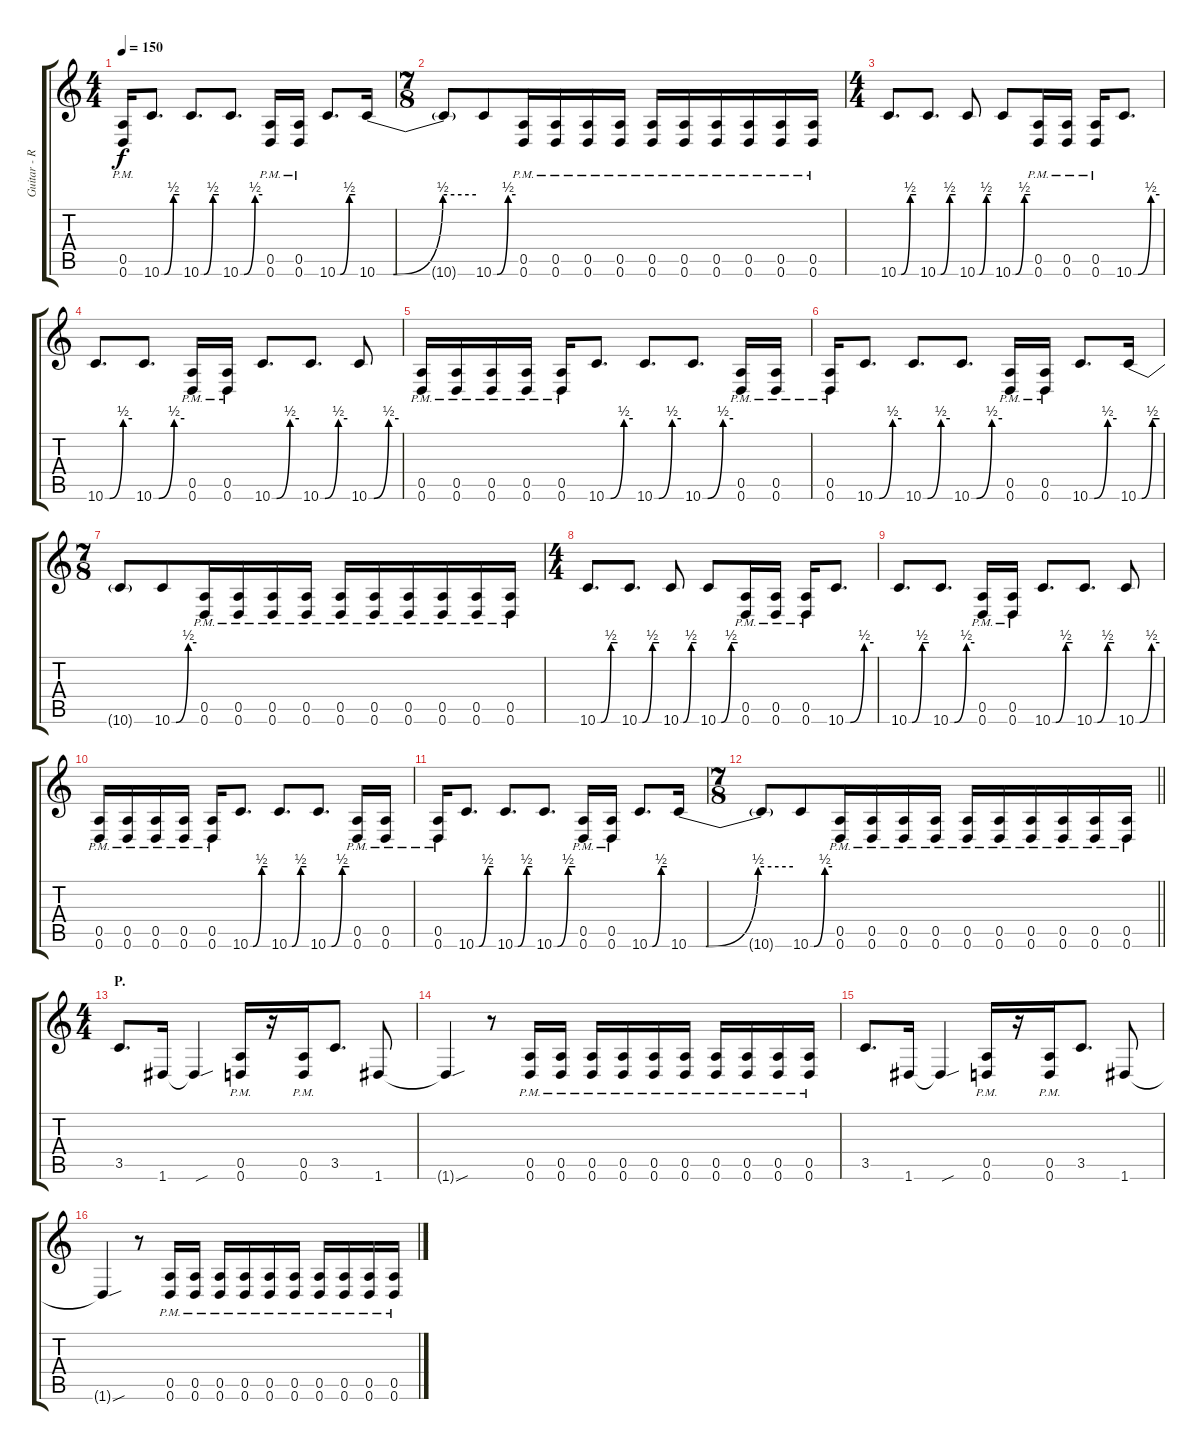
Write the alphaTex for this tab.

\track ("Guitar - Right" "Guitar - R") {instrument distortionguitar}
\staff {score tabs}
\tuning (E4 B3 G3 D3 A2 D2) {hide}
\ts (4 4)
\tempo 150
\clef g2
\ks c
(0.5{pm} 0.6{pm}).16{dy f} 10.6{be (custom 0 0 10 0 40 2 60 2)}.8{d} 10.6{be (custom 0 0 10 0 40 2 60 2)}.8{d} 10.6{be (custom 0 0 10 0 40 2 60 2)}.8{d} (0.5{pm} 0.6{pm}).16 (0.5{pm} 0.6{pm}).16 10.6{be (custom 0 0 10 0 40 2 60 2)}.8{d} 10.6{be (custom 0 0 10 0 40 2 60 2)}.16 |
\ts (7 8)
10.6{t}.8 10.6{be (custom 0 0 10 0 40 2 60 2)}.8 (0.5{pm} 0.6{pm}).16 (0.5{pm} 0.6{pm}).16 (0.5{pm} 0.6{pm}).16 (0.5{pm} 0.6{pm}).16 (0.5{pm} 0.6{pm}).16 (0.5{pm} 0.6{pm}).16 (0.5{pm} 0.6{pm}).16 (0.5{pm} 0.6{pm}).16 (0.5{pm} 0.6{pm}).16 (0.5{pm} 0.6{pm}).16 |
\ts (4 4)
10.6{be (custom 0 0 10 0 40 2 60 2)}.8{d} 10.6{be (custom 0 0 10 0 40 2 60 2)}.8{d} 10.6{be (custom 0 0 10 0 40 2 60 2)}.8 10.6{be (custom 0 0 10 0 40 2 60 2)}.8 (0.5{pm} 0.6{pm}).16 (0.5{pm} 0.6{pm}).16 (0.5{pm} 0.6{pm}).16 10.6{be (custom 0 0 10 0 40 2 60 2)}.8{d} |
10.6{be (custom 0 0 10 0 40 2 60 2)}.8{d} 10.6{be (custom 0 0 10 0 40 2 60 2)}.8{d} (0.5{pm} 0.6{pm}).16 (0.5{pm} 0.6{pm}).16 10.6{be (custom 0 0 10 0 40 2 60 2)}.8{d} 10.6{be (custom 0 0 10 0 40 2 60 2)}.8{d} 10.6{be (custom 0 0 10 0 40 2 60 2)}.8 |
(0.5{pm} 0.6{pm}).16 (0.5{pm} 0.6{pm}).16 (0.5{pm} 0.6{pm}).16 (0.5{pm} 0.6{pm}).16 (0.5{pm} 0.6{pm}).16 10.6{be (custom 0 0 10 0 40 2 60 2)}.8{d} 10.6{be (custom 0 0 10 0 40 2 60 2)}.8{d} 10.6{be (custom 0 0 10 0 40 2 60 2)}.8{d} (0.5{pm} 0.6{pm}).16 (0.5{pm} 0.6{pm}).16 |
(0.5{pm} 0.6{pm}).16 10.6{be (custom 0 0 10 0 40 2 60 2)}.8{d} 10.6{be (custom 0 0 10 0 40 2 60 2)}.8{d} 10.6{be (custom 0 0 10 0 40 2 60 2)}.8{d} (0.5{pm} 0.6{pm}).16 (0.5{pm} 0.6{pm}).16 10.6{be (custom 0 0 10 0 40 2 60 2)}.8{d} 10.6{be (custom 0 0 10 0 40 2 60 2)}.16 |
\ts (7 8)
10.6{t}.8 10.6{be (custom 0 0 10 0 40 2 60 2)}.8 (0.5{pm} 0.6{pm}).16 (0.5{pm} 0.6{pm}).16 (0.5{pm} 0.6{pm}).16 (0.5{pm} 0.6{pm}).16 (0.5{pm} 0.6{pm}).16 (0.5{pm} 0.6{pm}).16 (0.5{pm} 0.6{pm}).16 (0.5{pm} 0.6{pm}).16 (0.5{pm} 0.6{pm}).16 (0.5{pm} 0.6{pm}).16 |
\ts (4 4)
10.6{be (custom 0 0 10 0 40 2 60 2)}.8{d} 10.6{be (custom 0 0 10 0 40 2 60 2)}.8{d} 10.6{be (custom 0 0 10 0 40 2 60 2)}.8 10.6{be (custom 0 0 10 0 40 2 60 2)}.8 (0.5{pm} 0.6{pm}).16 (0.5{pm} 0.6{pm}).16 (0.5{pm} 0.6{pm}).16 10.6{be (custom 0 0 10 0 40 2 60 2)}.8{d} |
10.6{be (custom 0 0 10 0 40 2 60 2)}.8{d} 10.6{be (custom 0 0 10 0 40 2 60 2)}.8{d} (0.5{pm} 0.6{pm}).16 (0.5{pm} 0.6{pm}).16 10.6{be (custom 0 0 10 0 40 2 60 2)}.8{d} 10.6{be (custom 0 0 10 0 40 2 60 2)}.8{d} 10.6{be (custom 0 0 10 0 40 2 60 2)}.8 |
(0.5{pm} 0.6{pm}).16 (0.5{pm} 0.6{pm}).16 (0.5{pm} 0.6{pm}).16 (0.5{pm} 0.6{pm}).16 (0.5{pm} 0.6{pm}).16 10.6{be (custom 0 0 10 0 40 2 60 2)}.8{d} 10.6{be (custom 0 0 10 0 40 2 60 2)}.8{d} 10.6{be (custom 0 0 10 0 40 2 60 2)}.8{d} (0.5{pm} 0.6{pm}).16 (0.5{pm} 0.6{pm}).16 |
(0.5{pm} 0.6{pm}).16 10.6{be (custom 0 0 10 0 40 2 60 2)}.8{d} 10.6{be (custom 0 0 10 0 40 2 60 2)}.8{d} 10.6{be (custom 0 0 10 0 40 2 60 2)}.8{d} (0.5{pm} 0.6{pm}).16 (0.5{pm} 0.6{pm}).16 10.6{be (custom 0 0 10 0 40 2 60 2)}.8{d} 10.6{be (custom 0 0 10 0 40 2 60 2)}.16 |
\ts (7 8)
\barLineRight lightlight
10.6{t}.8 10.6{be (custom 0 0 10 0 40 2 60 2)}.8 (0.5{pm} 0.6{pm}).16 (0.5{pm} 0.6{pm}).16 (0.5{pm} 0.6{pm}).16 (0.5{pm} 0.6{pm}).16 (0.5{pm} 0.6{pm}).16 (0.5{pm} 0.6{pm}).16 (0.5{pm} 0.6{pm}).16 (0.5{pm} 0.6{pm}).16 (0.5{pm} 0.6{pm}).16 (0.5{pm} 0.6{pm}).16 |
\ts (4 4)
\section ("" "P.")
3.5.8{d} 1.6.16 1.6{sou t}.4 (0.5{pm} 0.6{pm}).16 r.16 (0.5{pm} 0.6{pm}).16 3.5.8{d} 1.6.8 |
1.6{sou t}.4 r.8 (0.5{pm} 0.6{pm}).16 (0.5{pm} 0.6{pm}).16 (0.5{pm} 0.6{pm}).16 (0.5{pm} 0.6{pm}).16 (0.5{pm} 0.6{pm}).16 (0.5{pm} 0.6{pm}).16 (0.5{pm} 0.6{pm}).16 (0.5{pm} 0.6{pm}).16 (0.5{pm} 0.6{pm}).16 (0.5{pm} 0.6{pm}).16 |
3.5.8{d} 1.6.16 1.6{sou t}.4 (0.5{pm} 0.6{pm}).16 r.16 (0.5{pm} 0.6{pm}).16 3.5.8{d} 1.6.8 |
1.6{sou t}.4 r.8 (0.5{pm} 0.6{pm}).16 (0.5{pm} 0.6{pm}).16 (0.5{pm} 0.6{pm}).16 (0.5{pm} 0.6{pm}).16 (0.5{pm} 0.6{pm}).16 (0.5{pm} 0.6{pm}).16 (0.5{pm} 0.6{pm}).16 (0.5{pm} 0.6{pm}).16 (0.5{pm} 0.6{pm}).16 (0.5{pm} 0.6{pm}).16
